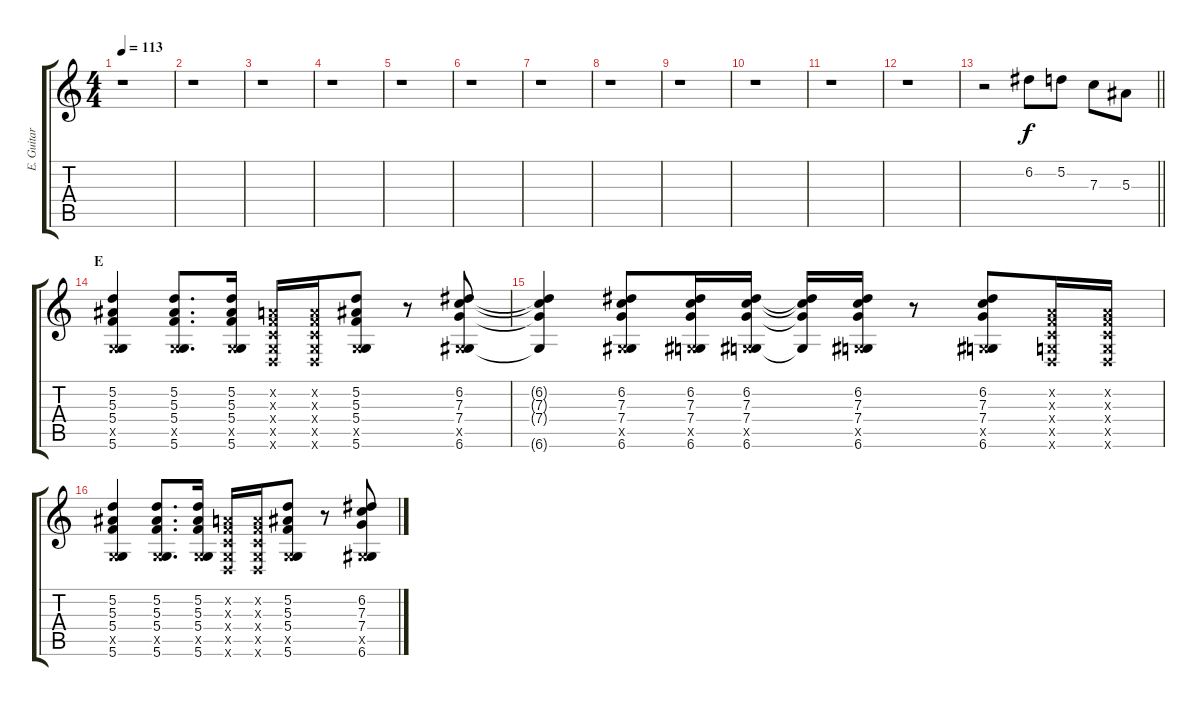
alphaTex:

\track ("E. Guitar II" "E. Guitar ") {instrument electricguitarclean}
\staff {score tabs}
\tuning (D4 A3 F3 C3 G2 D2) {hide}
\ts (4 4)
\tempo 113
\clef g2
\ks c
r.1{dy f} |
r.1 |
r.1 |
r.1 |
r.1 |
r.1 |
r.1 |
r.1 |
r.1 |
r.1 |
r.1 |
r.1 |
\barLineRight lightlight
r.2 6.2.8 5.2.8 7.3.8 5.3.8 |
\section ("" "E")
(5.2 5.3 5.4 0.5{x} 5.6).4 (5.2 5.3 5.4 0.5{x} 5.6).8{d} (5.2 5.3 5.4 0.5{x} 5.6).16 (0.2{x} 0.3{x} 0.4{x} 0.5{x} 0.6{x}).16 (0.2{x} 0.3{x} 0.4{x} 0.5{x} 0.6{x}).16 (5.2 5.3 5.4 0.5{x} 5.6).8 r.8 (6.2 7.3 7.4 0.5{x} 6.6).8 |
(6.2{t} 7.3{t} 7.4{t} 6.6{t}).4 (6.2 7.3 7.4 0.5{x} 6.6).8 (6.2 7.3 7.4 0.5{x} 6.6).16 (6.2 7.3 7.4 0.5{x} 6.6).16 (6.2{t} 7.3{t} 7.4{t} 6.6{t}).16 (6.2 7.3 7.4 0.5{x} 6.6).16 r.8 (6.2 7.3 7.4 0.5{x} 6.6).8 (0.2{x} 0.3{x} 0.4{x} 0.5{x} 0.6{x}).16 (0.2{x} 0.3{x} 0.4{x} 0.5{x} 0.6{x}).16 |
(5.2 5.3 5.4 0.5{x} 5.6).4 (5.2 5.3 5.4 0.5{x} 5.6).8{d} (5.2 5.3 5.4 0.5{x} 5.6).16 (0.2{x} 0.3{x} 0.4{x} 0.5{x} 0.6{x}).16 (0.2{x} 0.3{x} 0.4{x} 0.5{x} 0.6{x}).16 (5.2 5.3 5.4 0.5{x} 5.6).8 r.8 (6.2 7.3 7.4 0.5{x} 6.6).8
